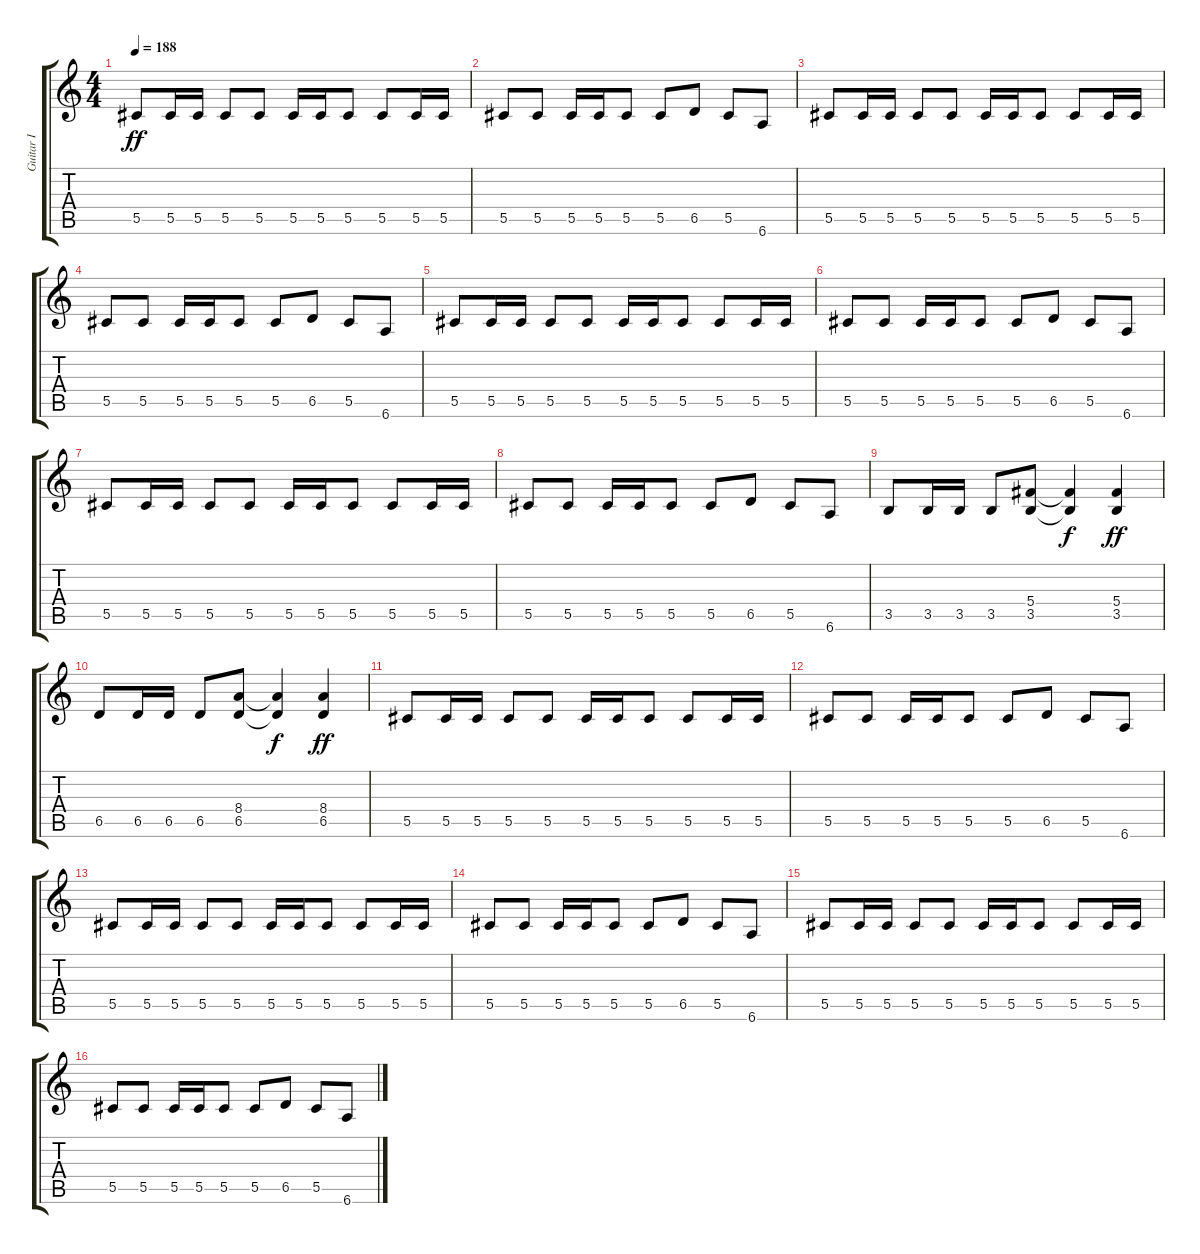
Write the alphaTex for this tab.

\track ("Guitar I" "Guitar I") {instrument distortionguitar}
\staff {score tabs}
\tuning (Eb4 Bb3 Gb3 Db3 Ab2 Eb2) {hide}
\ts (4 4)
\tempo 188
\clef g2
\ks c
5.5.8{dy ff} 5.5.16 5.5.16 5.5.8 5.5.8 5.5.16 5.5.16 5.5.8 5.5.8 5.5.16 5.5.16 |
5.5.8 5.5.8 5.5.16 5.5.16 5.5.8 5.5.8 6.5.8 5.5.8 6.6.8 |
5.5.8 5.5.16 5.5.16 5.5.8 5.5.8 5.5.16 5.5.16 5.5.8 5.5.8 5.5.16 5.5.16 |
5.5.8 5.5.8 5.5.16 5.5.16 5.5.8 5.5.8 6.5.8 5.5.8 6.6.8 |
5.5.8 5.5.16 5.5.16 5.5.8 5.5.8 5.5.16 5.5.16 5.5.8 5.5.8 5.5.16 5.5.16 |
5.5.8 5.5.8 5.5.16 5.5.16 5.5.8 5.5.8 6.5.8 5.5.8 6.6.8 |
5.5.8 5.5.16 5.5.16 5.5.8 5.5.8 5.5.16 5.5.16 5.5.8 5.5.8 5.5.16 5.5.16 |
5.5.8 5.5.8 5.5.16 5.5.16 5.5.8 5.5.8 6.5.8 5.5.8 6.6.8 |
3.5.8 3.5.16 3.5.16 3.5.8 (5.4 3.5).8 (5.4{t} 3.5{t}).4{dy f} (5.4 3.5).4{dy ff} |
6.5.8 6.5.16 6.5.16 6.5.8 (8.4 6.5).8 (8.4{t} 6.5{t}).4{dy f} (8.4 6.5).4{dy ff} |
5.5.8 5.5.16 5.5.16 5.5.8 5.5.8 5.5.16 5.5.16 5.5.8 5.5.8 5.5.16 5.5.16 |
5.5.8 5.5.8 5.5.16 5.5.16 5.5.8 5.5.8 6.5.8 5.5.8 6.6.8 |
5.5.8 5.5.16 5.5.16 5.5.8 5.5.8 5.5.16 5.5.16 5.5.8 5.5.8 5.5.16 5.5.16 |
5.5.8 5.5.8 5.5.16 5.5.16 5.5.8 5.5.8 6.5.8 5.5.8 6.6.8 |
5.5.8 5.5.16 5.5.16 5.5.8 5.5.8 5.5.16 5.5.16 5.5.8 5.5.8 5.5.16 5.5.16 |
5.5.8 5.5.8 5.5.16 5.5.16 5.5.8 5.5.8 6.5.8 5.5.8 6.6.8
